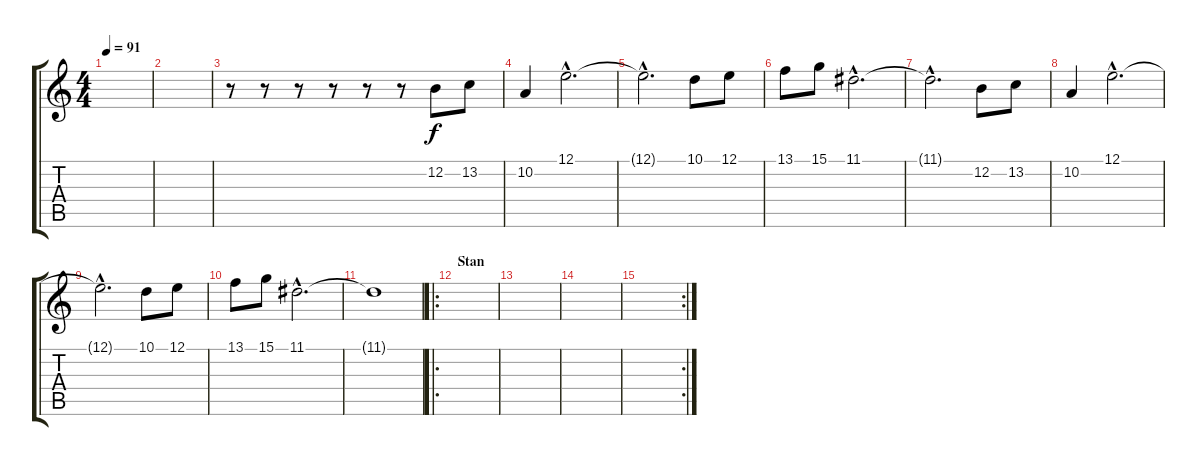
\track "" {instrument drawbarorgan}
\staff {score tabs}
\tuning (E4 B3 G3 D3 A2 E2) {hide}
\ts (4 4)
\tempo 91
\clef g2
\ks c
|
|
r.8 r.8 r.8 r.8 r.8 r.8 12.2.8 13.2.8 |
10.2.4 12.1{hac}.2{d} |
12.1{hac t}.2{d} 10.1.8 12.1.8 |
13.1.8 15.1.8 11.1{hac}.2{d} |
11.1{hac t}.2{d} 12.2.8 13.2.8 |
10.2.4 12.1{hac}.2{d} |
12.1{hac t}.2{d} 10.1.8 12.1.8 |
13.1.8 15.1.8 11.1{hac}.2{d} |
11.1{t}.1 |
\ro
\section ("" "Stan")
|
|
|
\rc 2
